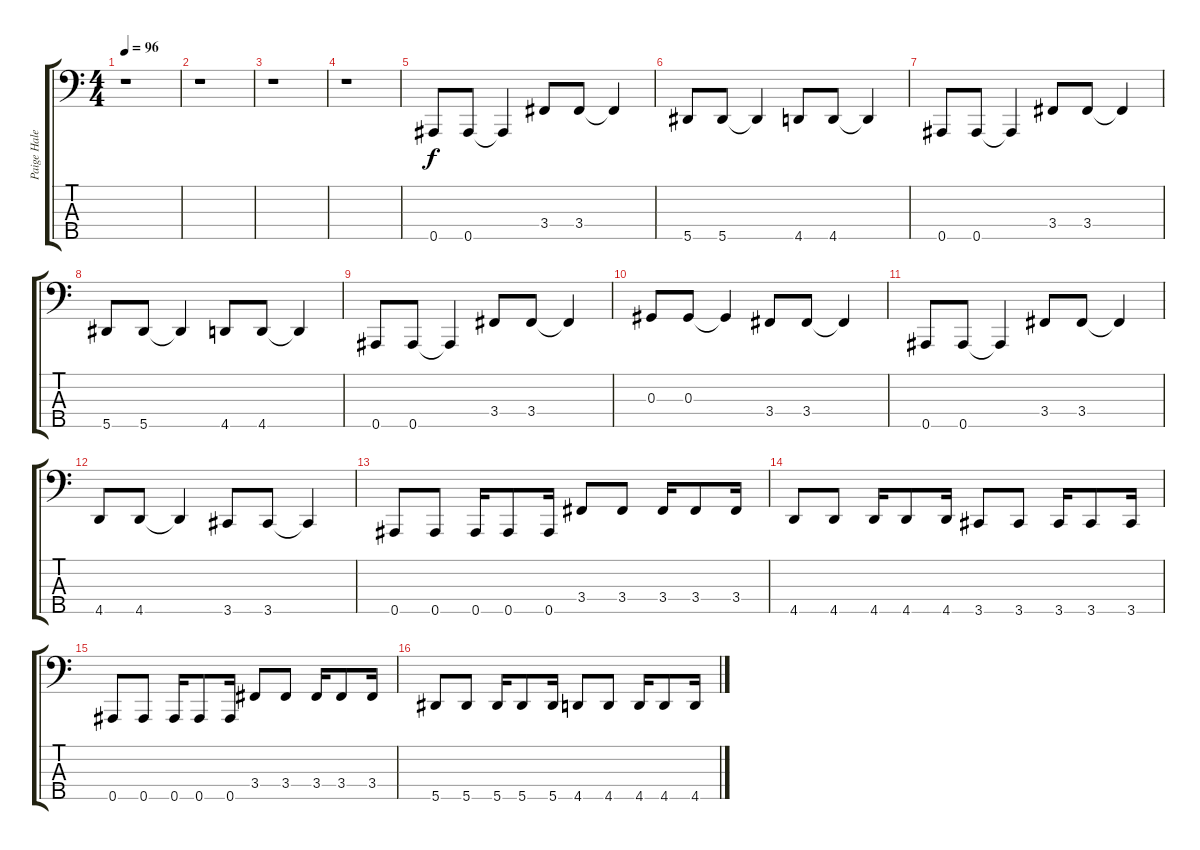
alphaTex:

\track ("Paige Haley (Bass)" "Paige Hale") {instrument synthbass2}
\staff {score tabs}
\tuning (Gb2 Db2 Ab1 Eb1 Bb0) {hide}
\ts (4 4)
\tempo 96
\clef f4
\ks c
r.1{dy f instrument synthbass2} |
r.1 |
r.1 |
r.1 |
0.5.8 0.5.8 0.5{t}.4 3.4.8 3.4.8 3.4{t}.4 |
5.5.8 5.5.8 5.5{t}.4 4.5.8 4.5.8 4.5{t}.4 |
0.5.8 0.5.8 0.5{t}.4 3.4.8 3.4.8 3.4{t}.4 |
5.5.8 5.5.8 5.5{t}.4 4.5.8 4.5.8 4.5{t}.4 |
0.5.8 0.5.8 0.5{t}.4 3.4.8 3.4.8 3.4{t}.4 |
0.3.8 0.3.8 0.3{t}.4 3.4.8 3.4.8 3.4{t}.4 |
0.5.8 0.5.8 0.5{t}.4 3.4.8 3.4.8 3.4{t}.4 |
4.5.8 4.5.8 4.5{t}.4 3.5.8 3.5.8 3.5{t}.4 |
0.5.8 0.5.8 0.5.16 0.5.8 0.5.16 3.4.8 3.4.8 3.4.16 3.4.8 3.4.16 |
4.5.8 4.5.8 4.5.16 4.5.8 4.5.16 3.5.8 3.5.8 3.5.16 3.5.8 3.5.16 |
0.5.8 0.5.8 0.5.16 0.5.8 0.5.16 3.4.8 3.4.8 3.4.16 3.4.8 3.4.16 |
5.5.8 5.5.8 5.5.16 5.5.8 5.5.16 4.5.8 4.5.8 4.5.16 4.5.8 4.5.16
